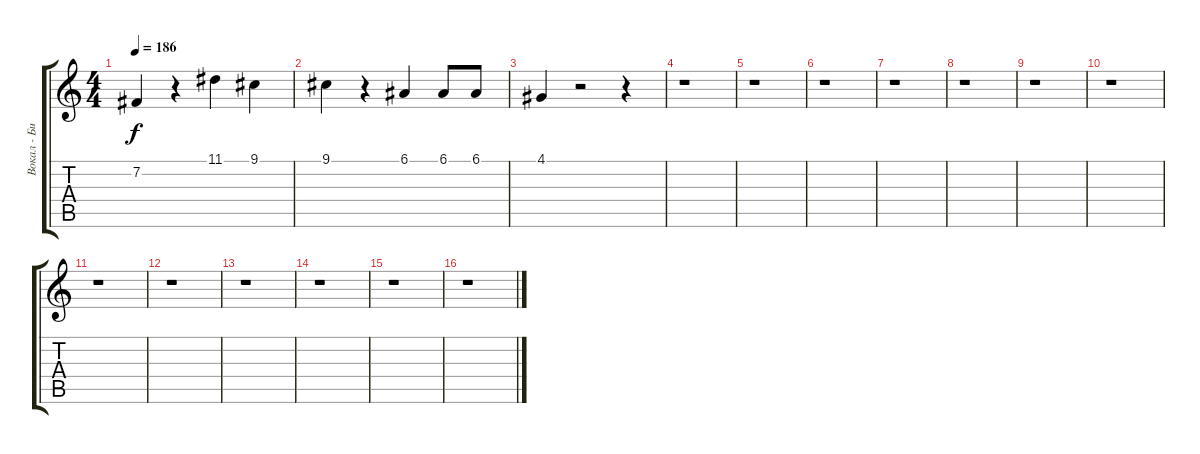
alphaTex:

\track ("Вокал - Билли Джо" "Вокал - Би") {instrument altosax}
\staff {score tabs}
\tuning (E4 B3 G3 D3 A2 E2) {hide}
\ts (4 4)
\tempo 186
\clef g2
\ks c
7.2.4{dy f} r.4 11.1.4 9.1.4 |
9.1.4 r.4 6.1.4 6.1.8 6.1.8 |
4.1.4 r.2 r.4 |
r.1 |
r.1 |
r.1 |
r.1 |
r.1 |
r.1 |
r.1 |
r.1 |
r.1 |
r.1 |
r.1 |
r.1 |
r.1
